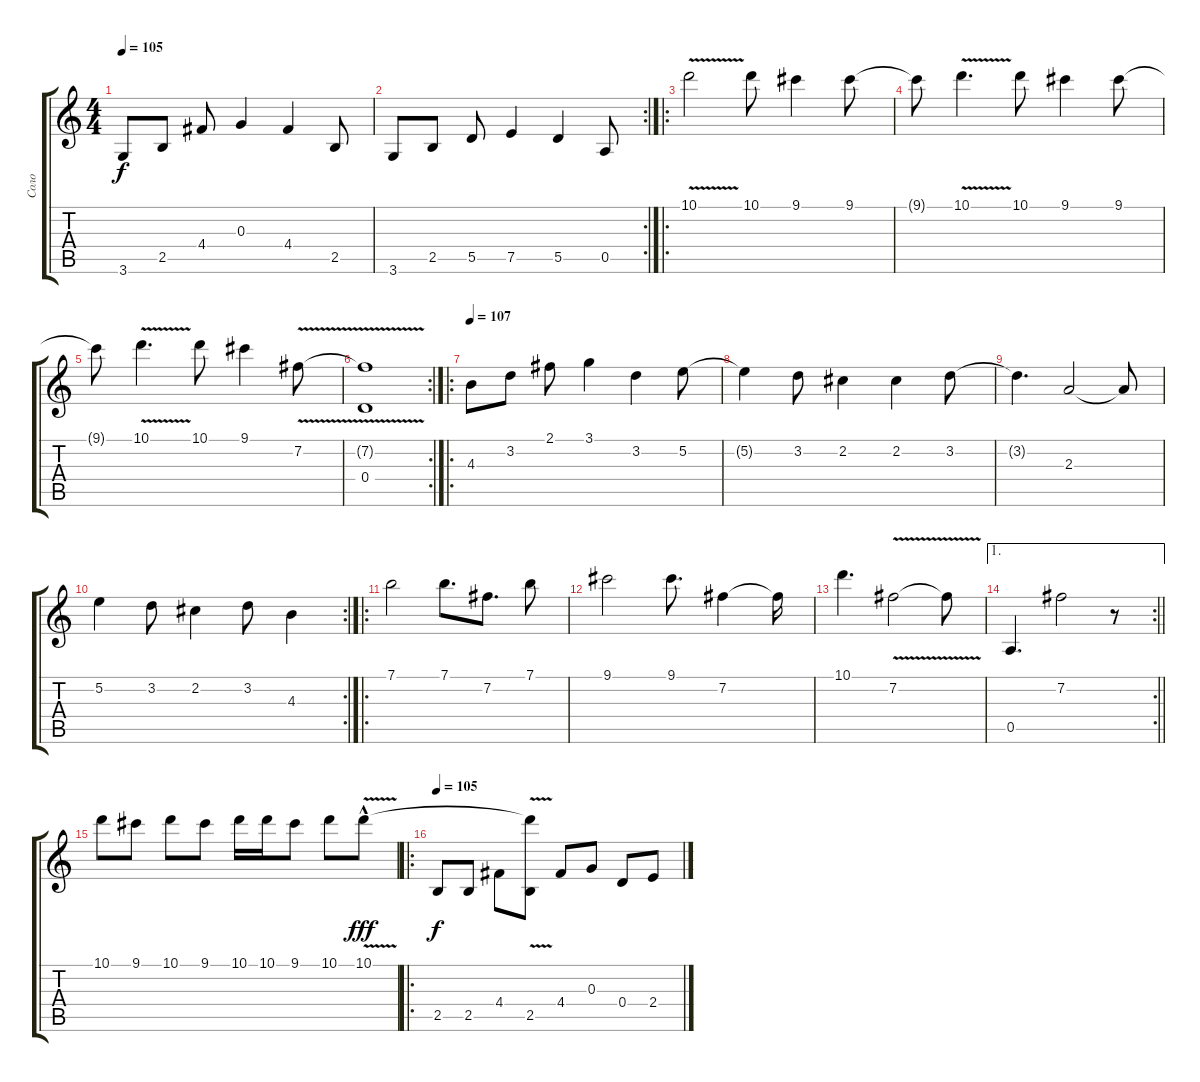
\track ("Соло" "Соло") {instrument acousticguitarnylon}
\staff {score tabs}
\tuning (E4 B3 G3 D3 A2 E2) {hide}
\ts (4 4)
\tempo 105
\clef g2
\ks c
3.6.8{dy f} 2.5.8 4.4.8 0.3.4 4.4.4 2.5.8 |
\rc 2
3.6.8 2.5.8 5.5.8 7.5.4 5.5.4 0.5.8 |
\ro
10.1{v}.2{volume 10} 10.1.8 9.1.4 9.1.8 |
9.1{t}.8 10.1{v}.4{d} 10.1.8 9.1.4 9.1.8 |
9.1{t}.8 10.1{v}.4{d} 10.1.8 9.1.4 7.2{v}.8 |
\rc 2
(7.2{t} 0.4).1 |
\ro
\tempo 107
4.3.8 3.2.8 2.1.8 3.1.4 3.2.4 5.2.8 |
5.2{t}.4 3.2.8 2.2.4 2.2.4 3.2.8 |
3.2{t}.4{d} 2.3.2 2.3{t}.8 |
\rc 2
5.2.4 3.2.8 2.2.4 3.2.8 4.3.4 |
\ro
7.1.2 7.1.8{d} 7.2.8{d} 7.1.8 |
9.1.2 9.1.8{d} 7.2.4 7.2{t}.16 |
10.1.4{d} 7.2{v}.2 7.2{t}.8 |
\ae 1
\rc 2
\barLineRight lightlight
0.5.4{d} 7.2.2 r.8 |
10.1.8 9.1.8 10.1.8 9.1.8 10.1.16 10.1.16 9.1.8 10.1.8 10.1{v hac}.8{dy fff} |
\ro
\tempo 105
2.5.8{dy f volume 14} 2.5.8 4.4.8 (10.1{t} 2.5).8 4.4.8 0.3.8 0.4.8 2.4.8
